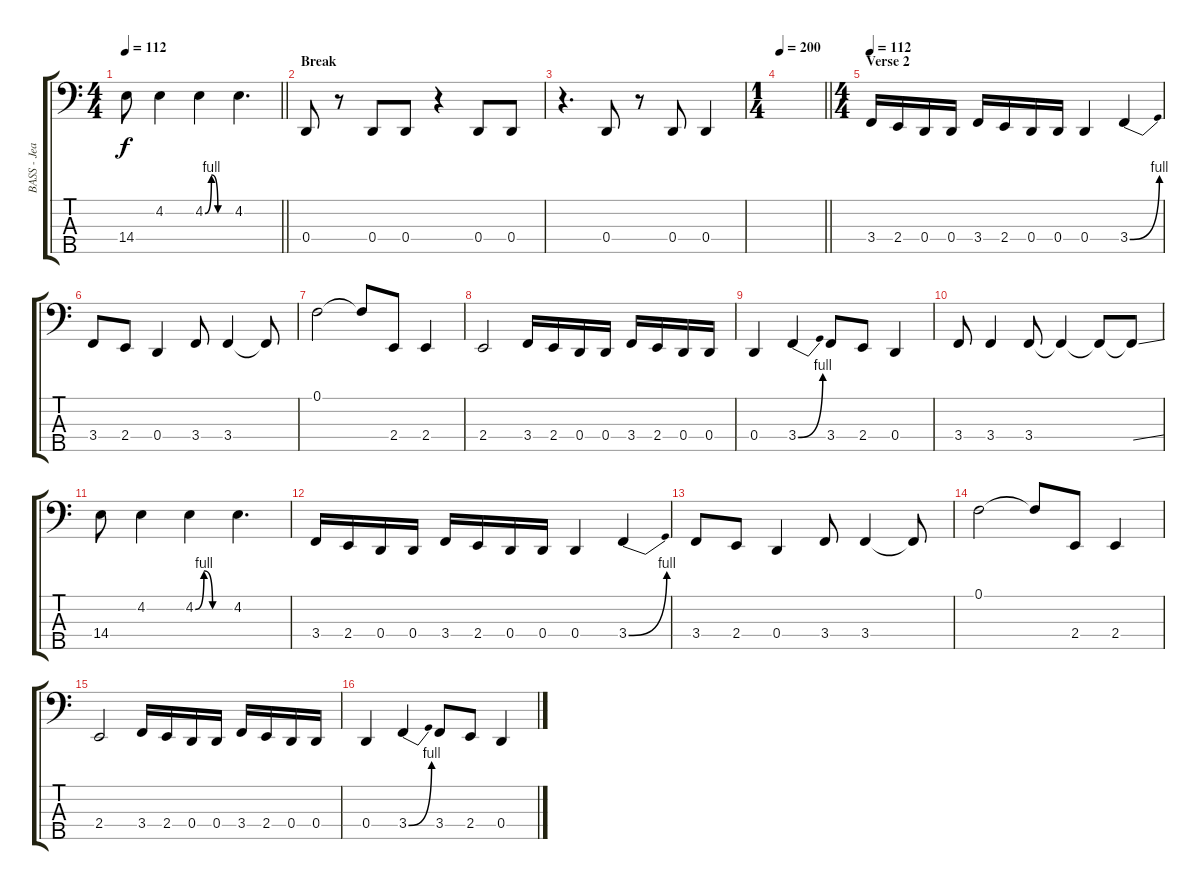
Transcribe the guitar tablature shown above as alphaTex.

\track ("BASS - Jean Michel Labadie" "BASS - Jea") {instrument electricbasspick}
\staff {score tabs}
\tuning (F2 C2 G1 D1 B0) {hide}
\ts (4 4)
\tempo 112
\clef f4
\barLineRight lightlight
\ks c
14.4.8{dy f} 4.2.4 4.2{be (custom 0 0 15 4 30 0 60 0)}.4 4.2.4{d} |
\section ("" "Break")
0.4.8 r.8 0.4.8 0.4.8 r.4 0.4.8 0.4.8 |
r.4{d} 0.4.8 r.8 0.4.8 0.4.4 |
\ts (1 4)
\tempo 200
\barLineRight lightlight
|
\ts (4 4)
\section ("" "Verse 2")
\tempo 112
3.4.16 2.4.16 0.4.16 0.4.16 3.4.16 2.4.16 0.4.16 0.4.16 0.4.4 3.4{be (bend 0 0 60 4)}.4 |
3.4.8 2.4.8 0.4.4 3.4.8 3.4.4 3.4{t}.8 |
0.1.2 0.1{t}.8 2.4.8 2.4.4 |
2.4.2 3.4.16 2.4.16 0.4.16 0.4.16 3.4.16 2.4.16 0.4.16 0.4.16 |
0.4.4 3.4{be (bend 0 0 60 4)}.4 3.4.8 2.4.8 0.4.4 |
3.4.8 3.4.4 3.4.8 3.4{t}.4 3.4{t}.8 3.4{ss t}.8 |
14.4.8 4.2.4 4.2{be (custom 0 0 15 4 30 0 60 0)}.4 4.2.4{d} |
3.4.16 2.4.16 0.4.16 0.4.16 3.4.16 2.4.16 0.4.16 0.4.16 0.4.4 3.4{be (bend 0 0 60 4)}.4 |
3.4.8 2.4.8 0.4.4 3.4.8 3.4.4 3.4{t}.8 |
0.1.2 0.1{t}.8 2.4.8 2.4.4 |
2.4.2 3.4.16 2.4.16 0.4.16 0.4.16 3.4.16 2.4.16 0.4.16 0.4.16 |
0.4.4 3.4{be (bend 0 0 60 4)}.4 3.4.8 2.4.8 0.4.4
